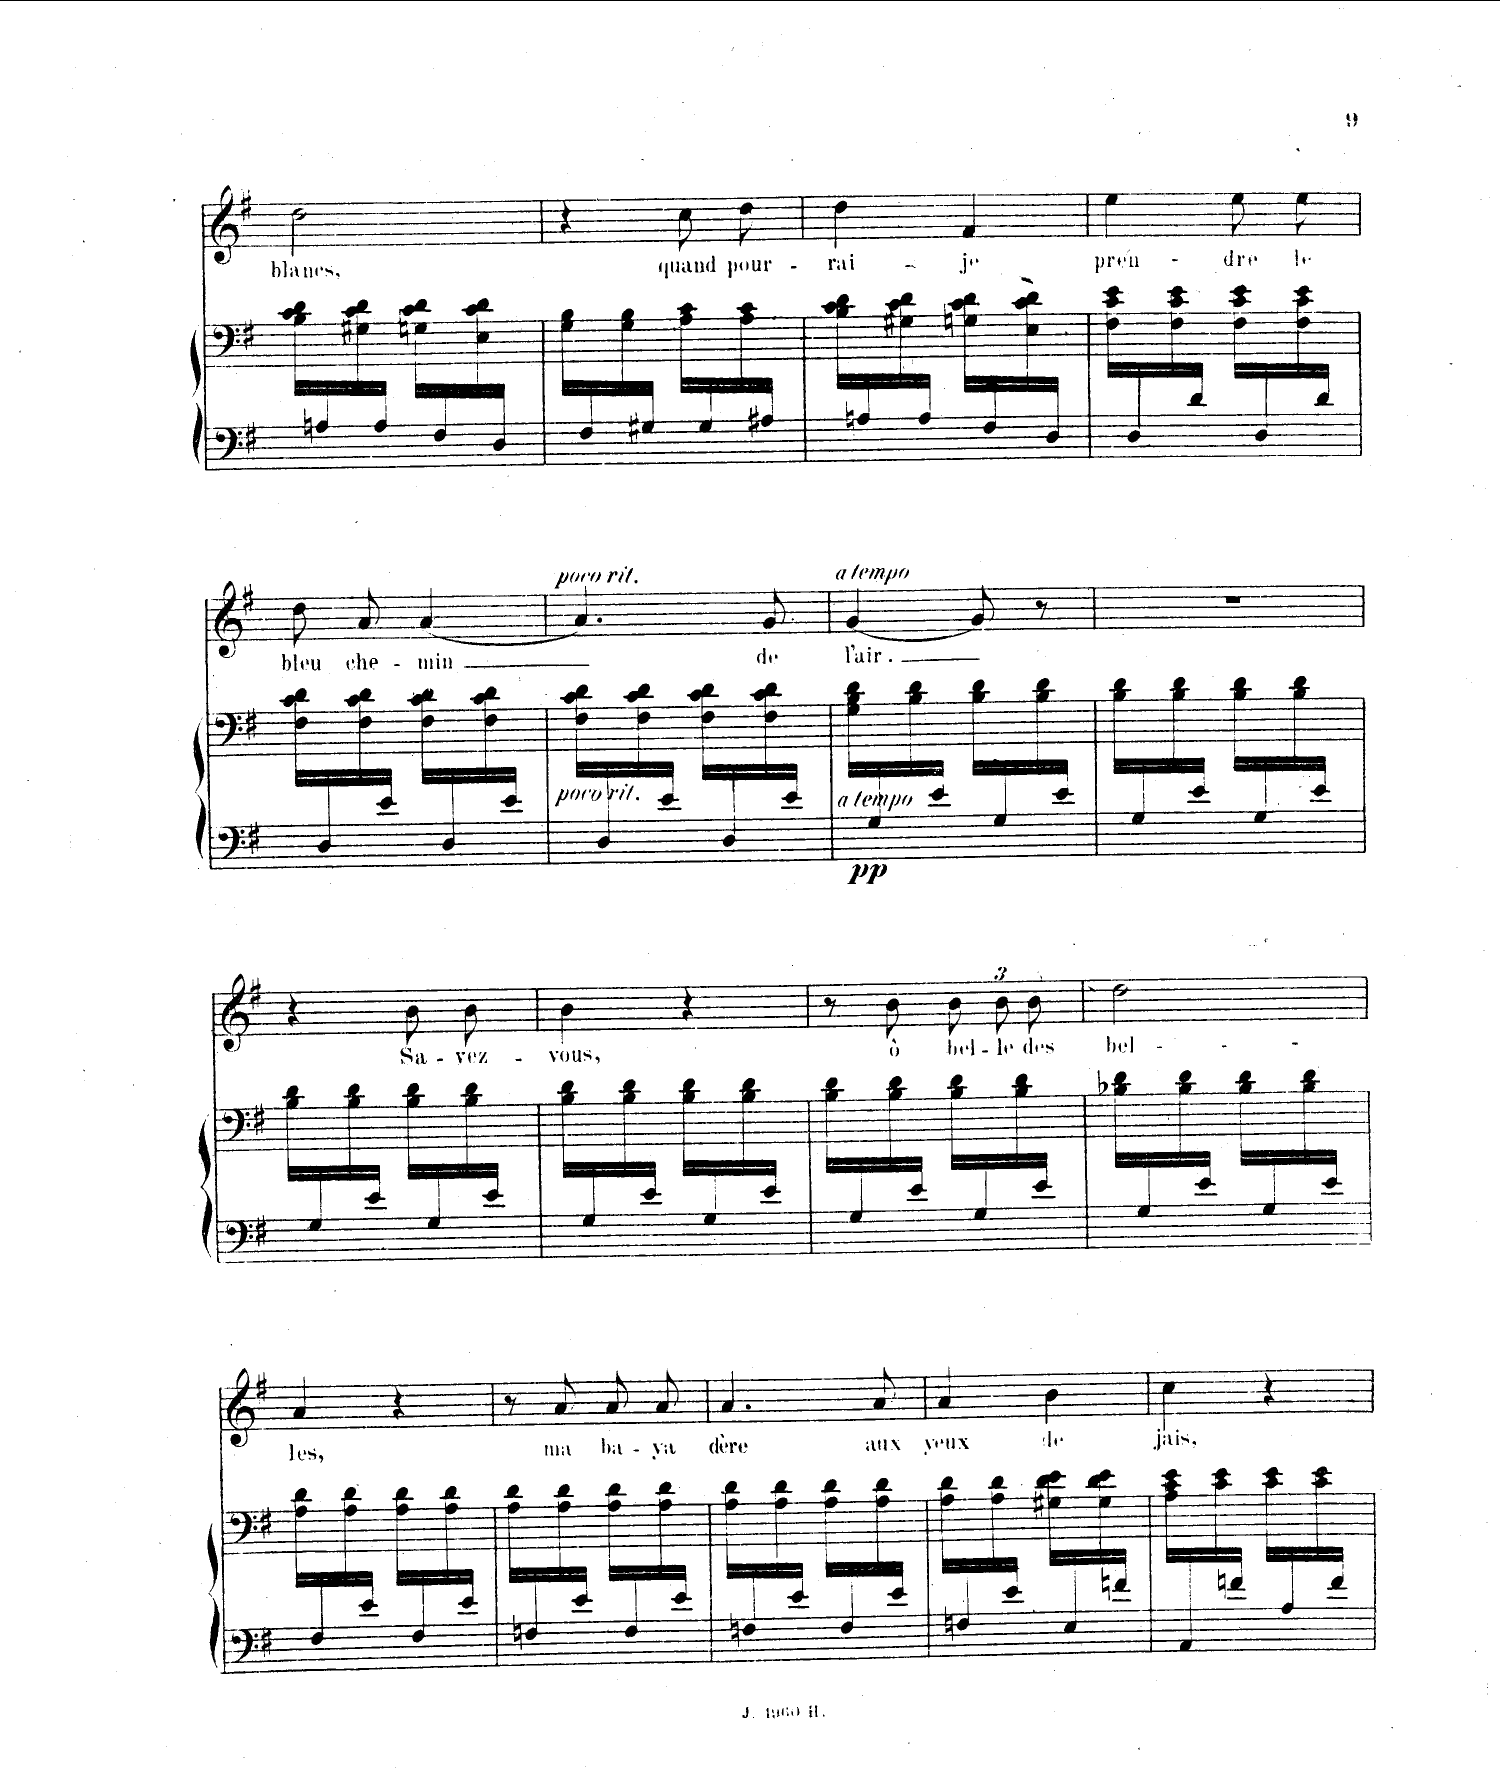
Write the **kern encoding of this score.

**kern	**kern	**dynam	**kern	**text
*part2	*part2	*part2	*part1	*part1
*staff3	*staff2	*staff2/3	*staff1	*staff1
*I"Piano	*	*	*I"Chant Voice	*
*I'Pno	*	*	*	*
*clefF4	*clefF4	*	*clefG2	*
*k[f#]	*k[f#]	*	*k[f#]	*
*M2/4	*M2/4	*	*M2/4	*
=12	=12	=12	=12	=12
*^	*	*	*	*
16ryy	2ryy	16B\ 16c\ 16d\LL	.	2dd\	blancs,
16An/	.	16ryy	.	.	.
16ryy	.	16G#X\ 16c\ 16d\	.	.	.
16A/JJ	.	16ryy	.	.	.
16ryy	.	16Gn\ 16c\ 16d\LL	.	.	.
16F#/	.	16ryy	.	.	.
16ryy	.	16E\ 16c\ 16d\	.	.	.
16D/JJ	.	16ryy	.	.	.
=13	=13	=13	=13	=13	=13
16ryy	2ryy	16G\ 16B\LL	.	4r	.
16F#/	.	16ryy	.	.	.
16ryy	.	16G\ 16B\	.	.	.
16G#X/JJ	.	16ryy	.	.	.
16ryy	.	16A\ 16c\LL	.	8cc\L	quand
16G#/	.	16ryy	.	.	.
16ryy	.	16A\ 16c\	.	8dd\J	pour-
16A#X/JJ	.	16ryy	.	.	.
=14	=14	=14	=14	=14	=14
16ryy	2ryy	16B\ 16c\ 16d\LL	.	4dd\	-rai-
16An/	.	16ryy	.	.	.
16ryy	.	16G#X\ 16c\ 16d\	.	.	.
16A/JJ	.	16ryy	.	.	.
16ryy	.	16Gn\ 16c\ 16d\LL	.	4f#/	-je
16F#/	.	16ryy	.	.	.
16ryy	.	16E\ 16c\ 16d\	.	.	.
16D/JJ	.	16ryy	.	.	.
=15	=15	=15	=15	=15	=15
16ryy	2ryy	16F#\ 16c\ 16e\LL	.	4ee\	pren-
16D/	.	16ryy	.	.	.
16ryy	.	16F#\ 16c\ 16e\	.	.	.
16d/JJ	.	16ryy	.	.	.
16ryy	.	16F#\ 16c\ 16e\LL	.	8ee\L	-dre
16D/	.	16ryy	.	.	.
16ryy	.	16F#\ 16c\ 16e\	.	8ee\J	le
16d/JJ	.	16ryy	.	.	.
=16	=16	=16	=16	=16	=16
16ryy	2ryy	16F#\ 16c\ 16d\LL	.	8dd\L	bleu
16D/	.	16ryy	.	.	.
16ryy	.	16F#\ 16c\ 16d\	.	8a\J	che-
16e/JJ	.	16ryy	.	.	.
16ryy	.	16F#\ 16c\ 16d\LL	.	[4a/	-min
16D/	.	16ryy	.	.	.
16ryy	.	16F#\ 16c\ 16d\	.	.	.
16e/JJ	.	16ryy	.	.	.
=17	=17	=17	=17	=17	=17
!	!	!	!	!LO:TX:a:i:t=poco rit.	!
!LO:TX:i:t=poco rit.	!	!	!	!	!
16ryy	2ryy	16F#\ 16c\ 16d\LL	.	4.a/]	.
16D/	.	16ryy	.	.	.
16ryy	.	16F#\ 16c\ 16d\	.	.	.
16e/JJ	.	16ryy	.	.	.
16ryy	.	16F#\ 16c\ 16d\LL	.	.	.
16D/	.	16ryy	.	.	.
16ryy	.	16F#\ 16c\ 16d\	.	8g/	de
16e/JJ	.	16ryy	.	.	.
=18	=18	=18	=18	=18	=18
!	!	!	!	!LO:TX:a:i:t=a tempo	!
!LO:TX:i:t=a tempo	!	!	!	!	!
!	!	!	!LO:DY:b=2	!	!
16ryy	2ryy	16G\ 16B\ 16d\LL	pp	[4g/	l'air.
16G/	.	16ryy	.	.	.
16ryy	.	16B\ 16d\	.	.	.
16e/JJ	.	16ryy	.	.	.
16ryy	.	16B\ 16d\LL	.	8g/]	.
16G/	.	16ryy	.	.	.
16ryy	.	16B\ 16d\	.	8r	.
16e/JJ	.	16ryy	.	.	.
=19	=19	=19	=19	=19	=19
16ryy	2ryy	16B\ 16d\LL	.	2r	.
16G/	.	16ryy	.	.	.
16ryy	.	16B\ 16d\	.	.	.
16e/JJ	.	16ryy	.	.	.
16ryy	.	16B\ 16d\LL	.	.	.
16G/	.	16ryy	.	.	.
16ryy	.	16B\ 16d\	.	.	.
16e/JJ	.	16ryy	.	.	.
=20	=20	=20	=20	=20	=20
16ryy	2ryy	16B\ 16d\LL	.	4r	.
16G/	.	16ryy	.	.	.
16ryy	.	16B\ 16d\	.	.	.
16e/JJ	.	16ryy	.	.	.
16ryy	.	16B\ 16d\LL	.	8b\L	Sa-
16G/	.	16ryy	.	.	.
16ryy	.	16B\ 16d\	.	8b\J	-vez–
16e/JJ	.	16ryy	.	.	.
=21	=21	=21	=21	=21	=21
16ryy	2ryy	16B\ 16d\LL	.	4b\	vous
16G/	.	16ryy	.	.	.
16ryy	.	16B\ 16d\	.	.	.
16e/JJ	.	16ryy	.	.	.
16ryy	.	16B\ 16d\LL	.	4r	.
16G/	.	16ryy	.	.	.
16ryy	.	16B\ 16d\	.	.	.
16e/JJ	.	16ryy	.	.	.
=22	=22	=22	=22	=22	=22
16ryy	2ryy	16B\ 16d\LL	.	8r	.
16G/	.	16ryy	.	.	.
16ryy	.	16B\ 16d\	.	8b\	ô
16e/JJ	.	16ryy	.	.	.
16ryy	.	16B\ 16d\LL	.	12b\L	bel-
16G/	.	16ryy	.	.	.
.	.	.	.	12b\	-le
16ryy	.	16B\ 16d\	.	.	.
.	.	.	.	12b\J	des
16e/JJ	.	16ryy	.	.	.
=23	=23	=23	=23	=23	=23
16ryy	2ryy	16B-X\ 16d\LL	.	2dd\	bel-
16G/	.	16ryy	.	.	.
16ryy	.	16B-\ 16d\	.	.	.
16e/JJ	.	16ryy	.	.	.
16ryy	.	16B-\ 16d\LL	.	.	.
16G/	.	16ryy	.	.	.
16ryy	.	16B-\ 16d\	.	.	.
16e/JJ	.	16ryy	.	.	.
=24	=24	=24	=24	=24	=24
16ryy	2ryy	16A\ 16d\LL	.	4a/	-- les
16F#/	.	16ryy	.	.	.
16ryy	.	16A\ 16d\	.	.	.
16e/JJ	.	16ryy	.	.	.
16ryy	.	16A\ 16d\LL	.	4r	.
16F#/	.	16ryy	.	.	.
16ryy	.	16A\ 16d\	.	.	.
16e/JJ	.	16ryy	.	.	.
=25	=25	=25	=25	=25	=25
16ryy	2ryy	16A\ 16d\LL	.	8r	.
16Fn/	.	16ryy	.	.	.
16ryy	.	16A\ 16d\	.	8a/	Ma
16e/JJ	.	16ryy	.	.	.
16ryy	.	16A\ 16d\LL	.	8a/L	ba-
16F/	.	16ryy	.	.	.
16ryy	.	16A\ 16d\	.	8a/J	-ya-
16e/JJ	.	16ryy	.	.	.
=26	=26	=26	=26	=26	=26
16ryy	2ryy	16A\ 16d\LL	.	4.a/	-dère
16Fn/	.	16ryy	.	.	.
16ryy	.	16A\ 16d\	.	.	.
16e/JJ	.	16ryy	.	.	.
16ryy	.	16A\ 16d\LL	.	.	.
16F/	.	16ryy	.	.	.
16ryy	.	16A\ 16d\	.	8a/	aux
16e/JJ	.	16ryy	.	.	.
=27	=27	=27	=27	=27	=27
16ryy	2ryy	16A\ 16d\LL	.	4a/	yeux
16Fn/	.	16ryy	.	.	.
16ryy	.	16A\ 16d\	.	.	.
16e/JJ	.	16ryy	.	.	.
16ryy	.	16G#X\ 16d\ 16e\LL	.	4b\	de
16E/	.	16ryy	.	.	.
16ryy	.	16G#\ 16d\ 16e\	.	.	.
16fn/JJ	.	16ryy	.	.	.
=28	=28	=28	=28	=28	=28
16ryy	2ryy	16A\ 16c\ 16e\LL	.	4cc\	jais,
16AA/	.	16ryy	.	.	.
16ryy	.	16c\ 16e\	.	.	.
16fn/JJ	.	16ryy	.	.	.
16ryy	.	16c\ 16e\LL	.	4r	.
16A/	.	16ryy	.	.	.
16ryy	.	16c\ 16e\	.	.	.
16f/JJ	.	16ryy	.	.	.
*v	*v	*	*	*	*
=	=	=	=	=
*-	*-	*-	*-	*-
